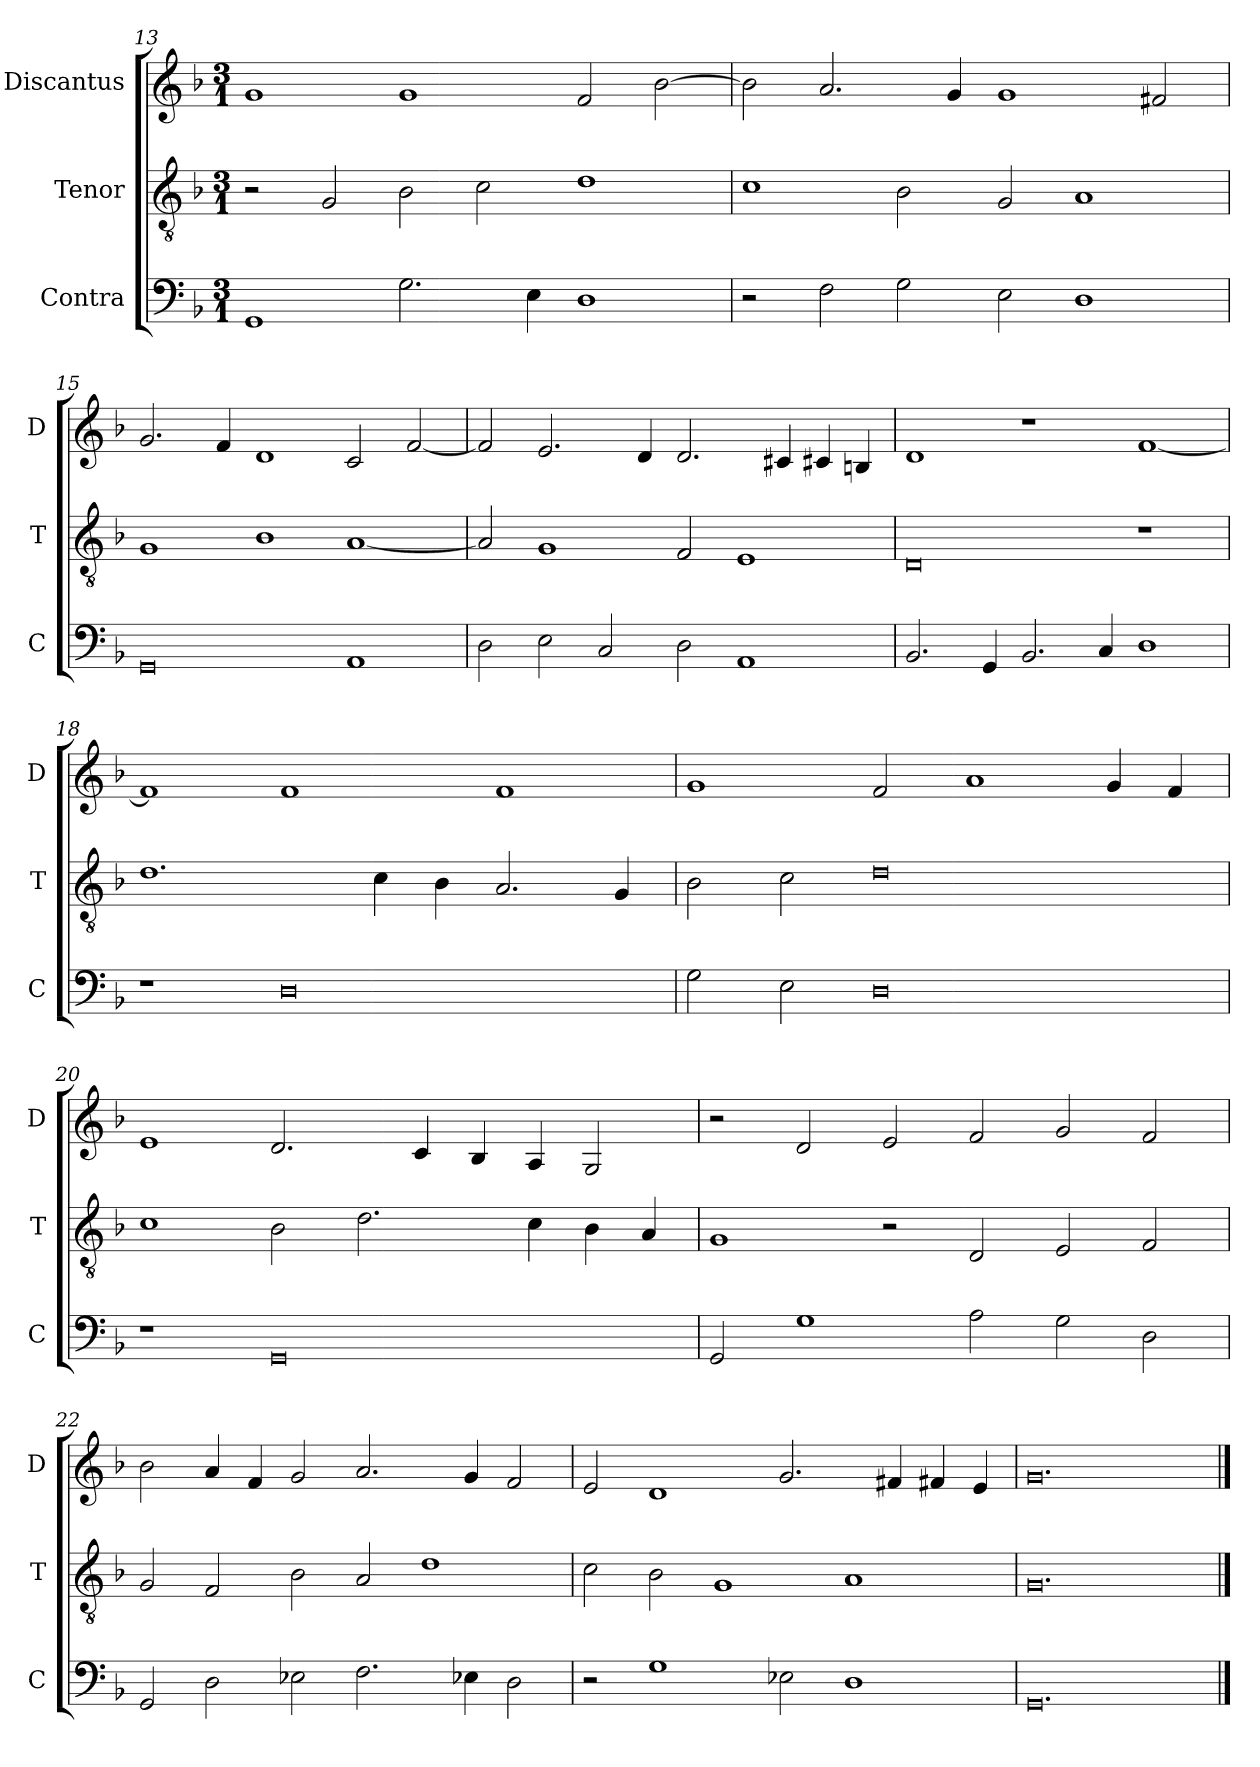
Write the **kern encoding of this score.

**kern	**kern	**kern
*part3	*part2	*part1
*staff3	*staff2	*staff1
*I"Contra	*I"Tenor	*I"Discantus
*I'C	*I'T	*I'D
*clefF4	*clefGv2	*clefG2
*k[b-]	*k[b-]	*k[b-]
*M3/1	*M3/1	*M3/1
=13	=13	=13
1GG	2r	1g
.	2G	.
2.G	2B-	1g
.	2c	.
4E	.	.
1D	1d	2f
.	.	[2b-
=14	=14	=14
2r	1c	2b-]
2F	.	2.a
2G	2B-	.
.	.	4g
2E	2G	1g
1D	1A	.
.	.	2f#X
=15	=15	=15
0GG	1G	2.g
.	.	4f
.	1B-	1d
1AA	[1A	2c
.	.	[2f
=16	=16	=16
2D	2A]	2f]
2E	1G	2.e
2C	.	.
.	.	4d
2D	2F	2.d
1AA	1E	.
.	.	4c#X
.	.	4c#X
.	.	4Bn
=17	=17	=17
2.BB-	0D	1d
4GG	.	.
2.BB-	.	1r
4C	.	.
1D	1r	[1f
=18	=18	=18
1r	1.d	1f]
0D	.	1f
.	4c	.
.	4B-	.
.	2.A	1f
.	4G	.
=19	=19	=19
2G	2B-	1g
2E	2c	.
0D	0d	2f
.	.	1a
.	.	4g
.	.	4f
=20	=20	=20
1r	1c	1e
0GG	2B-	2.d
.	2.d	.
.	.	4c
.	.	4B-
.	4c	4A
.	4B-	2G
.	4A	.
=21	=21	=21
2GG	1G	2r
1G	.	2d
.	2r	2e
2A	2D	2f
2G	2E	2g
2D	2F	2f
=22	=22	=22
2GG	2G	2b-
2D	2F	4a
.	.	4f
2E-X	2B-	2g
2.F	2A	2.a
.	1d	.
4E-X	.	4g
2D	.	2f
=23	=23	=23
2r	2c	2e
1G	2B-	1d
.	1G	.
2E-X	.	2.g
1D	1A	.
.	.	4f#X
.	.	4f#X
.	.	4e
=24	=24	=24
0.GG	0.G	0.g
==	==	==
*-	*-	*-
